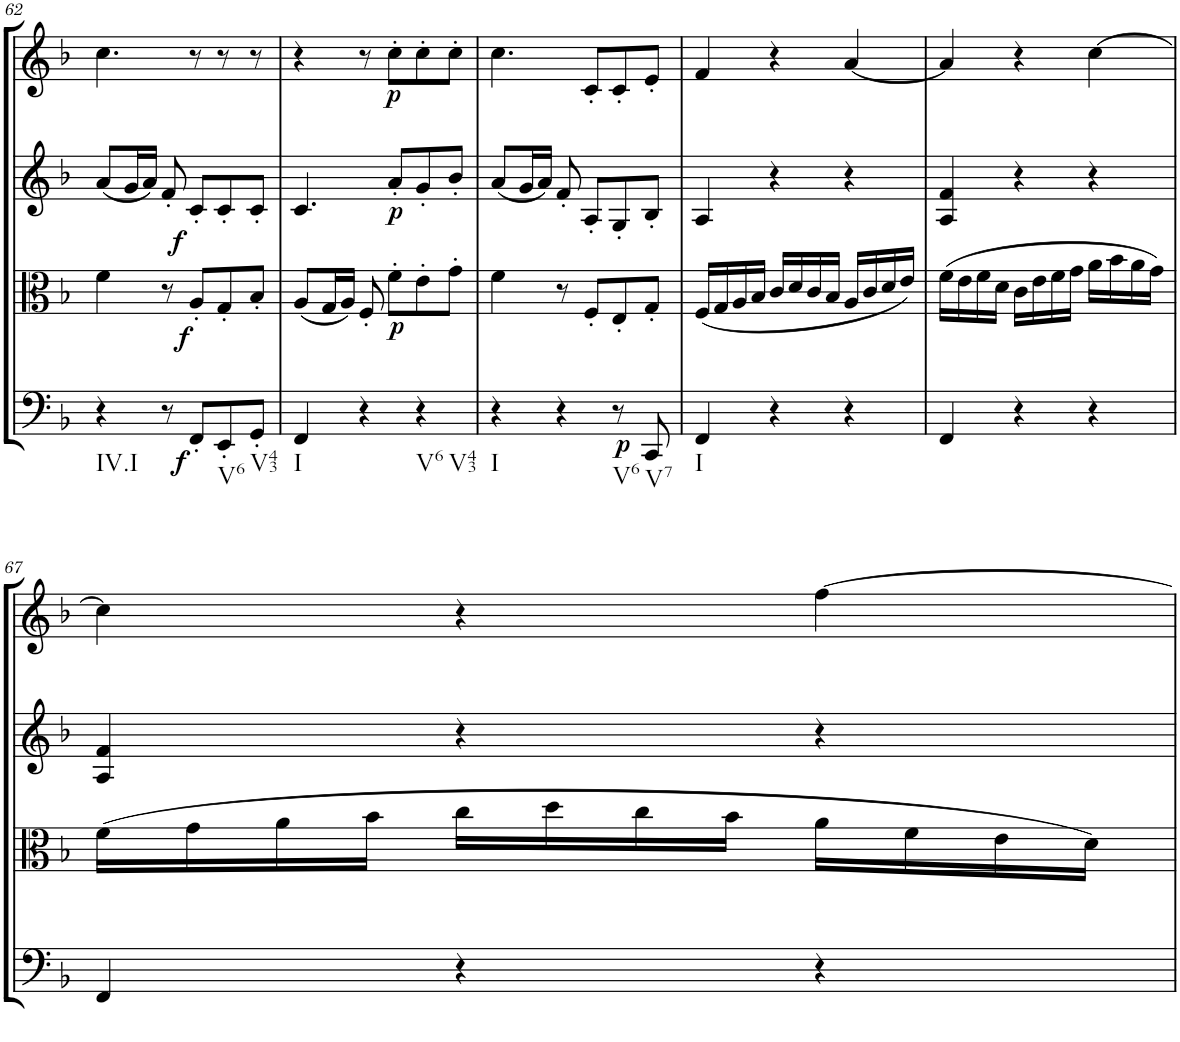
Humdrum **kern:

**kern	**dynam	**kern	**dynam	**kern	**dynam	**kern	**dynam
*part4	*part4	*part3	*part3	*part2	*part2	*part1	*part1
*staff4	*staff4	*staff3	*staff3	*staff2	*staff2	*staff1	*staff1
*I"Cello	*	*I"Viola	*	*I"2nd Violin	*	*I"1st Violin	*
*	*	*I'Vla	*	*I'Vln	*	*I'Vln	*
!!LO:PB:g=z
*clefF4	*	*clefC3	*	*clefG2	*	*clefG2	*
*k[b-]	*	*k[b-]	*	*k[b-]	*	*k[b-]	*
*F:	*	*F:	*	*F:	*	*F:	*
*M3/4	*	*M3/4	*	*M3/4	*	*M3/4	*
=62	=62	=62	=62	=62	=62	=62	=62
!LO:TX:b:t=IV.I	!	!	!	!	!	!	!
4r	.	4f\	.	(8a/L	.	4.cc\	.
.	.	.	.	16g/L	.	.	.
.	.	.	.	16a/JJ)	.	.	.
8r	.	8r	.	8f'/	.	.	.
!	!LO:DY:b	!	!LO:DY:b	!	!	!	!
!	!	!	!LO:DY:n=1:a	!	!	!	!
8FF'/L	f	8A'/L	f f	8c'/L	.	8r	.
!LO:TX:b:t=V6	!	!	!	!	!	!	!
8EE'/	.	8G'/	.	8c'/	.	8r	.
!LO:TX:b:t=V43	!	!	!	!	!	!	!
8GG'/J	.	8B-'/J	.	8c'/J	.	8r	.
=63	=63	=63	=63	=63	=63	=63	=63
!LO:TX:b:t=I	!	!	!	!	!	!	!
4FF/	.	(8A/L	.	4.c/	.	4r	.
.	.	16G/L	.	.	.	.	.
.	.	16A/JJ)	.	.	.	.	.
4r	.	8F'/	.	.	.	8r	.
!	!	!	!LO:DY:b	!	!LO:DY:b	!	!LO:DY:b
.	.	8f'\L	p	8a'/L	p	8cc'\L	p
!LO:TX:b:t=V6	!	!	!	!	!	!	!
!LO:TX:b:t=V43	!	!	!	!	!	!	!
4r	.	8e'\	.	8g'/	.	8cc'\	.
.	.	8g'\J	.	8b-'/J	.	8cc'\J	.
=64	=64	=64	=64	=64	=64	=64	=64
!LO:TX:b:t=I	!	!	!	!	!	!	!
4r	.	4f\	.	(8a/L	.	4.cc\	.
.	.	.	.	16g/L	.	.	.
.	.	.	.	16a/JJ)	.	.	.
4r	.	8r	.	8f'/	.	.	.
.	.	8F'/L	.	8A'/L	.	8c'/L	.
!LO:TX:b:t=V6	!	!	!	!	!	!	!
!	!LO:DY:b	!	!	!	!	!	!
8r	p	8E'/	.	8G'/	.	8c'/	.
!LO:TX:b:t=V7	!	!	!	!	!	!	!
8CC/	.	8G'/J	.	8B-'/J	.	8e'/J	.
=65	=65	=65	=65	=65	=65	=65	=65
!LO:TX:b:t=I	!	!	!	!	!	!	!
4FF/	.	(16F/LL	.	4A/	.	4f/	.
.	.	16G/	.	.	.	.	.
.	.	16A/	.	.	.	.	.
.	.	16B-/JJ	.	.	.	.	.
4r	.	16c/LL	.	4r	.	4r	.
.	.	16d/	.	.	.	.	.
.	.	16c/	.	.	.	.	.
.	.	16B-/JJ	.	.	.	.	.
4r	.	16A/LL	.	4r	.	[4a/	.
.	.	16c/	.	.	.	.	.
.	.	16d/	.	.	.	.	.
.	.	16e/JJ)	.	.	.	.	.
=66	=66	=66	=66	=66	=66	=66	=66
4FF/	.	(16f\LL	.	4A/ 4f/	.	4a/]	.
.	.	16e\	.	.	.	.	.
.	.	16f\	.	.	.	.	.
.	.	16d\JJ	.	.	.	.	.
4r	.	16c\LL	.	4r	.	4r	.
.	.	16e\	.	.	.	.	.
.	.	16f\	.	.	.	.	.
.	.	16g\JJ	.	.	.	.	.
4r	.	16a\LL	.	4r	.	[4cc\	.
.	.	16b-\	.	.	.	.	.
.	.	16a\	.	.	.	.	.
.	.	16g\JJ)	.	.	.	.	.
!!LO:LB:g=z
=67	=67	=67	=67	=67	=67	=67	=67
4FF/	.	(16f\LL	.	4A/ 4f/	.	4cc\]	.
.	.	16g\	.	.	.	.	.
.	.	16a\	.	.	.	.	.
.	.	16b-\JJ	.	.	.	.	.
4r	.	16cc\LL	.	4r	.	4r	.
.	.	16dd\	.	.	.	.	.
.	.	16cc\	.	.	.	.	.
.	.	16b-\JJ	.	.	.	.	.
4r	.	16a\LL	.	4r	.	[4ff\	.
.	.	16f\	.	.	.	.	.
.	.	16e\	.	.	.	.	.
.	.	16d\JJ)	.	.	.	.	.
=	=	=	=	=	=	=	=
*-	*-	*-	*-	*-	*-	*-	*-
